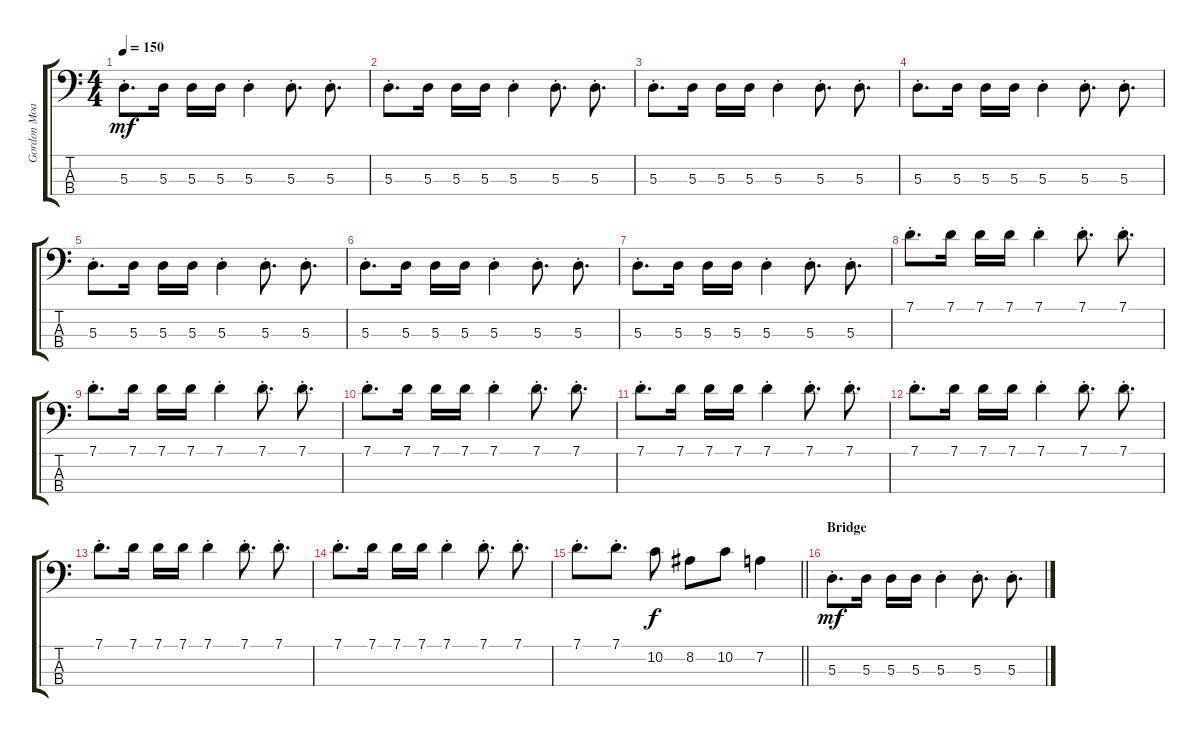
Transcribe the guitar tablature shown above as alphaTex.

\track ("Gordon Moakes" "Gordon Moa") {instrument electricbassfinger}
\staff {score tabs}
\tuning (G2 D2 A1 E1) {hide}
\ts (4 4)
\tempo 150
\clef f4
\ks c
5.3{st}.8{d dy mf} 5.3.16 5.3.16 5.3.16 5.3{st}.4 5.3{st}.8{d} 5.3{st}.8{d} |
5.3{st}.8{d} 5.3.16 5.3.16 5.3.16 5.3{st}.4 5.3{st}.8{d} 5.3{st}.8{d} |
5.3{st}.8{d} 5.3.16 5.3.16 5.3.16 5.3{st}.4 5.3{st}.8{d} 5.3{st}.8{d} |
5.3{st}.8{d} 5.3.16 5.3.16 5.3.16 5.3{st}.4 5.3{st}.8{d} 5.3{st}.8{d} |
5.3{st}.8{d} 5.3.16 5.3.16 5.3.16 5.3{st}.4 5.3{st}.8{d} 5.3{st}.8{d} |
5.3{st}.8{d} 5.3.16 5.3.16 5.3.16 5.3{st}.4 5.3{st}.8{d} 5.3{st}.8{d} |
5.3{st}.8{d} 5.3.16 5.3.16 5.3.16 5.3{st}.4 5.3{st}.8{d} 5.3{st}.8{d} |
7.1{st}.8{d} 7.1.16 7.1.16 7.1.16 7.1{st}.4 7.1{st}.8{d} 7.1{st}.8{d} |
7.1{st}.8{d} 7.1.16 7.1.16 7.1.16 7.1{st}.4 7.1{st}.8{d} 7.1{st}.8{d} |
7.1{st}.8{d} 7.1.16 7.1.16 7.1.16 7.1{st}.4 7.1{st}.8{d} 7.1{st}.8{d} |
7.1{st}.8{d} 7.1.16 7.1.16 7.1.16 7.1{st}.4 7.1{st}.8{d} 7.1{st}.8{d} |
7.1{st}.8{d} 7.1.16 7.1.16 7.1.16 7.1{st}.4 7.1{st}.8{d} 7.1{st}.8{d} |
7.1{st}.8{d} 7.1.16 7.1.16 7.1.16 7.1{st}.4 7.1{st}.8{d} 7.1{st}.8{d} |
7.1{st}.8{d} 7.1.16 7.1.16 7.1.16 7.1{st}.4 7.1{st}.8{d} 7.1{st}.8{d} |
\barLineRight lightlight
7.1{st}.8{d} 7.1{st}.8{d} 10.2.8{dy f} 8.2.8 10.2.8 7.2.4 |
\section ("" "Bridge")
5.3{st}.8{d dy mf volume 13} 5.3.16 5.3.16 5.3.16 5.3{st}.4 5.3{st}.8{d} 5.3{st}.8{d}
